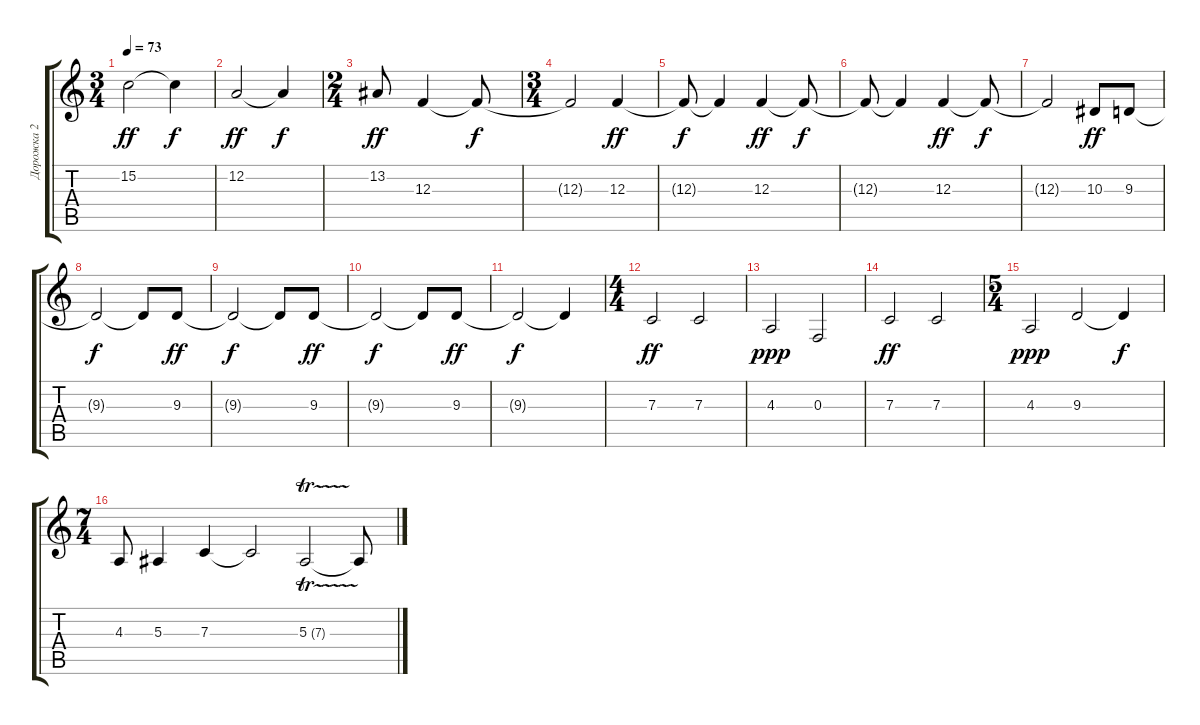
\track ("Дорожка 2" "Дорожка 2") {instrument stringensemble1}
\staff {score tabs}
\tuning (D4 A3 F3 C3 G2 D2) {hide}
\ts (3 4)
\tempo 73
\clef g2
\ks c
15.2.2{dy ff} 15.2{t}.4{dy f} |
12.2.2{dy ff} 12.2{t}.4{dy f} |
\ts (2 4)
13.2.8{dy ff} 12.3.4 12.3{t}.8{dy f} |
\ts (3 4)
12.3{t}.2 12.3.4{dy ff} |
12.3{t}.8{dy f} 12.3{t}.4 12.3.4{dy ff} 12.3{t}.8{dy f} |
12.3{t}.8 12.3{t}.4 12.3.4{dy ff} 12.3{t}.8{dy f} |
12.3{t}.2 10.3.8{dy ff} 9.3.8 |
9.3{t}.2{dy f} 9.3{t}.8 9.3.8{dy ff} |
9.3{t}.2{dy f} 9.3{t}.8 9.3.8{dy ff} |
9.3{t}.2{dy f} 9.3{t}.8 9.3.8{dy ff} |
9.3{t}.2{dy f} 9.3{t}.4 |
\ts (4 4)
7.3.2{dy ff} 7.3.2 |
4.3.2{dy ppp} 0.3.2 |
7.3.2{dy ff} 7.3.2 |
\ts (5 4)
4.3.2{dy ppp} 9.3.2 9.3{t}.4{dy f} |
\ts (7 4)
4.3.8 5.3.4 7.3.4 7.3{t}.2 5.3{tr (7 16)}.2 5.3{t}.8
